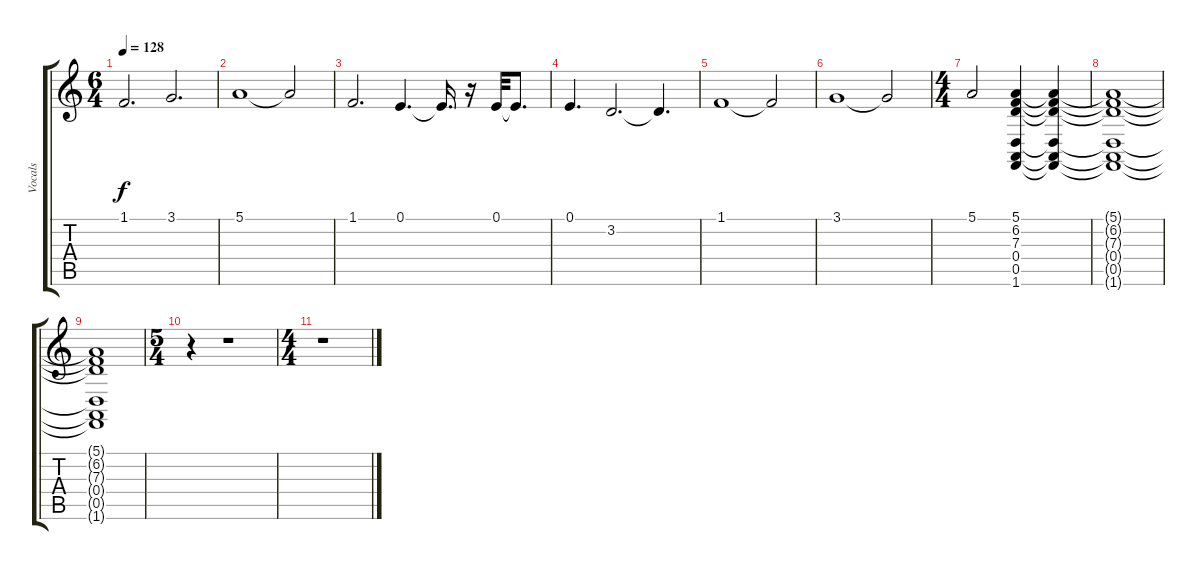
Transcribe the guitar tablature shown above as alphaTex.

\track ("Vocals" "Vocals") {instrument baritonesax}
\staff {score tabs}
\tuning (E4 B3 G3 D3 A2 E2) {hide}
\ts (6 4)
\tempo 128
\clef g2
\ks c
1.1.2{d dy f} 3.1.2{d} |
5.1.1 5.1{t}.2 |
1.1.2{d} 0.1.4{d} 0.1{t}.16{d} r.16 0.1.32 0.1{t}.8{d} |
0.1.4{d} 3.2.2{d} 3.2{t}.4{d} |
1.1.1 1.1{t}.2 |
3.1.1 3.1{t}.2 |
\ts (4 4)
5.1.2 (5.1 6.2 7.3 0.4 0.5 1.6).4 (5.1{t} 6.2{t} 7.3{t} 0.4{t} 0.5{t} 1.6{t}).4 |
(5.1{t} 6.2{t} 7.3{t} 0.4{t} 0.5{t} 1.6{t}).1 |
(5.1{t} 6.2{t} 7.3{t} 0.4{t} 0.5{t} 1.6{t}).1 |
\ts (5 4)
r.4 r.1 |
\ts (4 4)
r.1
